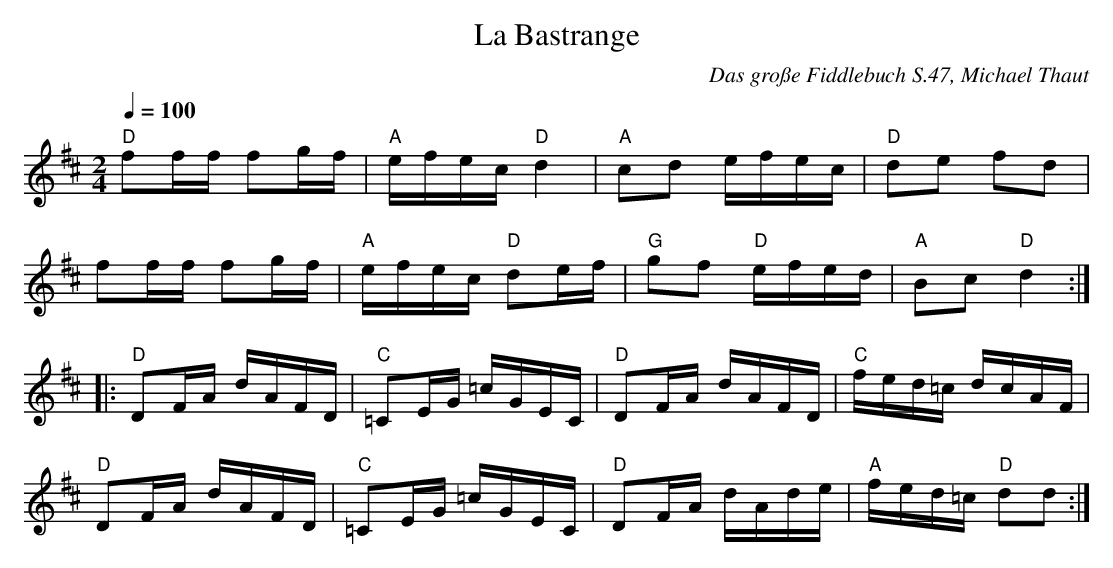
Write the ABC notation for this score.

X:1
T:La Bastrange
C:Das große Fiddlebuch S.47, Michael Thaut
Q:1/4=100
M:2/4
L:1/8
K:D
"D"ff/f/ fg/f/|"A"e/f/e/c/ "D"d2|"A"cd e/f/e/c/|"D"de fd|!
ff/f/ fg/f/|"A"e/f/e/c/ "D"de/f/|"G"gf "D"e/f/e/d/|"A"Bc "D"d2:|!
|:"D"DF/A/ d/A/F/D/|"C"=CE/G/ =c/G/E/C/|"D"DF/A/ d/A/F/D/|"C"f/e/d/=c/ d/c/A/F/|!
"D"DF/A/ d/A/F/D/|"C"=CE/G/ =c/G/E/C/|"D"DF/A/ d/A/d/e/|"A"f/e/d/=c/ "D"dd:|
